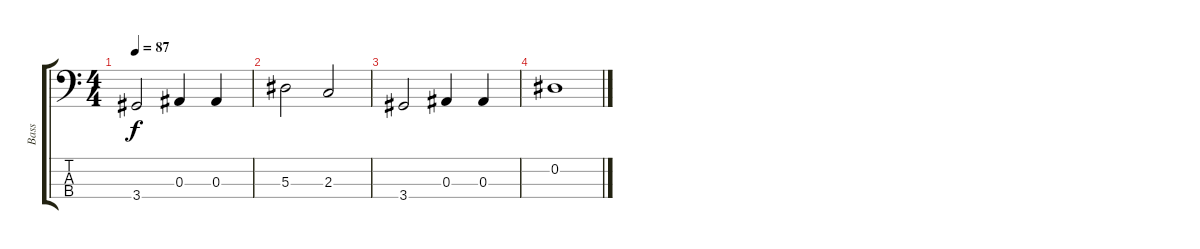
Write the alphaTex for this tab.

\track ("Bass" "Bass") {instrument electricbassfinger}
\staff {score tabs}
\tuning (Ab2 Eb2 Bb1 F1) {hide}
\ts (4 4)
\tempo 87
\clef f4
\ks c
3.4.2{dy f} 0.3.4 0.3.4 |
5.3.2 2.3.2 |
3.4.2 0.3.4 0.3.4 |
0.2.1
